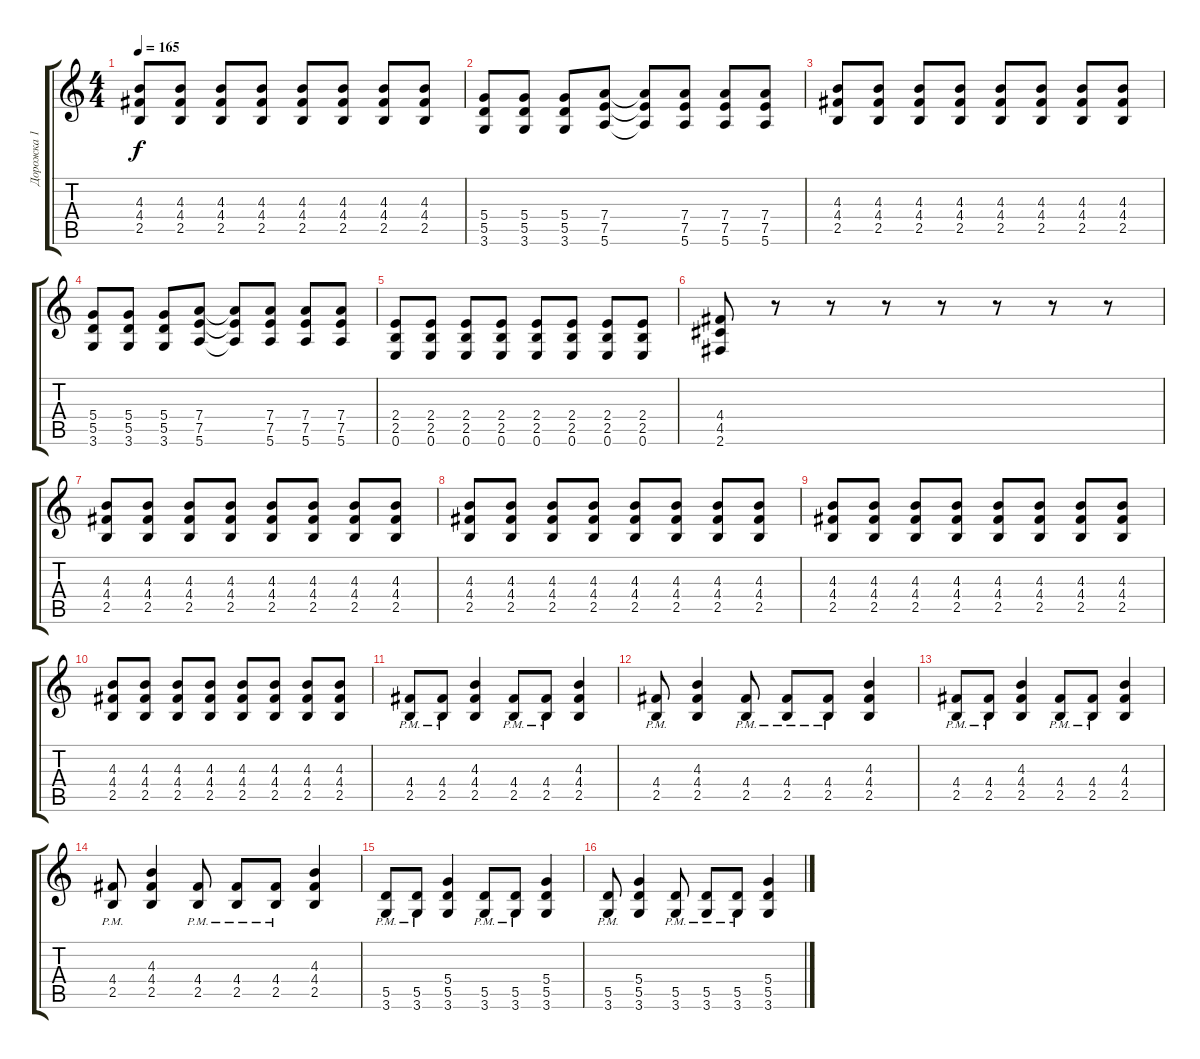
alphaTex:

\track ("Дорожка 1" "Дорожка 1") {instrument overdrivenguitar}
\staff {score tabs}
\tuning (E4 B3 G3 D3 A2 E2) {hide}
\ts (4 4)
\tempo 165
\clef g2
\ks c
(4.3 4.4 2.5).8{dy f} (4.3 4.4 2.5).8 (4.3 4.4 2.5).8 (4.3 4.4 2.5).8 (4.3 4.4 2.5).8 (4.3 4.4 2.5).8 (4.3 4.4 2.5).8 (4.3 4.4 2.5).8 |
(5.4 5.5 3.6).8 (5.4 5.5 3.6).8 (5.4 5.5 3.6).8 (7.4 7.5 5.6).8 (7.4{t} 7.5{t} 5.6{t}).8 (7.4 7.5 5.6).8 (7.4 7.5 5.6).8 (7.4 7.5 5.6).8 |
(4.3 4.4 2.5).8 (4.3 4.4 2.5).8 (4.3 4.4 2.5).8 (4.3 4.4 2.5).8 (4.3 4.4 2.5).8 (4.3 4.4 2.5).8 (4.3 4.4 2.5).8 (4.3 4.4 2.5).8 |
(5.4 5.5 3.6).8 (5.4 5.5 3.6).8 (5.4 5.5 3.6).8 (7.4 7.5 5.6).8 (7.4{t} 7.5{t} 5.6{t}).8 (7.4 7.5 5.6).8 (7.4 7.5 5.6).8 (7.4 7.5 5.6).8 |
(2.4 2.5 0.6).8 (2.4 2.5 0.6).8 (2.4 2.5 0.6).8 (2.4 2.5 0.6).8 (2.4 2.5 0.6).8 (2.4 2.5 0.6).8 (2.4 2.5 0.6).8 (2.4 2.5 0.6).8 |
(4.4 4.5 2.6).8 r.8 r.8 r.8 r.8 r.8 r.8 r.8 |
(4.3 4.4 2.5).8 (4.3 4.4 2.5).8 (4.3 4.4 2.5).8 (4.3 4.4 2.5).8 (4.3 4.4 2.5).8 (4.3 4.4 2.5).8 (4.3 4.4 2.5).8 (4.3 4.4 2.5).8 |
(4.3 4.4 2.5).8 (4.3 4.4 2.5).8 (4.3 4.4 2.5).8 (4.3 4.4 2.5).8 (4.3 4.4 2.5).8 (4.3 4.4 2.5).8 (4.3 4.4 2.5).8 (4.3 4.4 2.5).8 |
(4.3 4.4 2.5).8 (4.3 4.4 2.5).8 (4.3 4.4 2.5).8 (4.3 4.4 2.5).8 (4.3 4.4 2.5).8 (4.3 4.4 2.5).8 (4.3 4.4 2.5).8 (4.3 4.4 2.5).8 |
(4.3 4.4 2.5).8 (4.3 4.4 2.5).8 (4.3 4.4 2.5).8 (4.3 4.4 2.5).8 (4.3 4.4 2.5).8 (4.3 4.4 2.5).8 (4.3 4.4 2.5).8 (4.3 4.4 2.5).8 |
(4.4{pm} 2.5{pm}).8 (4.4{pm} 2.5{pm}).8 (4.3 4.4 2.5).4 (4.4{pm} 2.5{pm}).8 (4.4{pm} 2.5{pm}).8 (4.3 4.4 2.5).4 |
(4.4{pm} 2.5{pm}).8 (4.3 4.4 2.5).4 (4.4{pm} 2.5{pm}).8 (4.4{pm} 2.5{pm}).8 (4.4{pm} 2.5{pm}).8 (4.3 4.4 2.5).4 |
(4.4{pm} 2.5{pm}).8 (4.4{pm} 2.5{pm}).8 (4.3 4.4 2.5).4 (4.4{pm} 2.5{pm}).8 (4.4{pm} 2.5{pm}).8 (4.3 4.4 2.5).4 |
(4.4{pm} 2.5{pm}).8 (4.3 4.4 2.5).4 (4.4{pm} 2.5{pm}).8 (4.4{pm} 2.5{pm}).8 (4.4{pm} 2.5{pm}).8 (4.3 4.4 2.5).4 |
(5.5{pm} 3.6{pm}).8 (5.5{pm} 3.6{pm}).8 (5.4 5.5 3.6).4 (5.5{pm} 3.6{pm}).8 (5.5{pm} 3.6{pm}).8 (5.4 5.5 3.6).4 |
(5.5{pm} 3.6{pm}).8 (5.4 5.5 3.6).4 (5.5{pm} 3.6{pm}).8 (5.5{pm} 3.6{pm}).8 (5.5{pm} 3.6{pm}).8 (5.4 5.5 3.6).4
